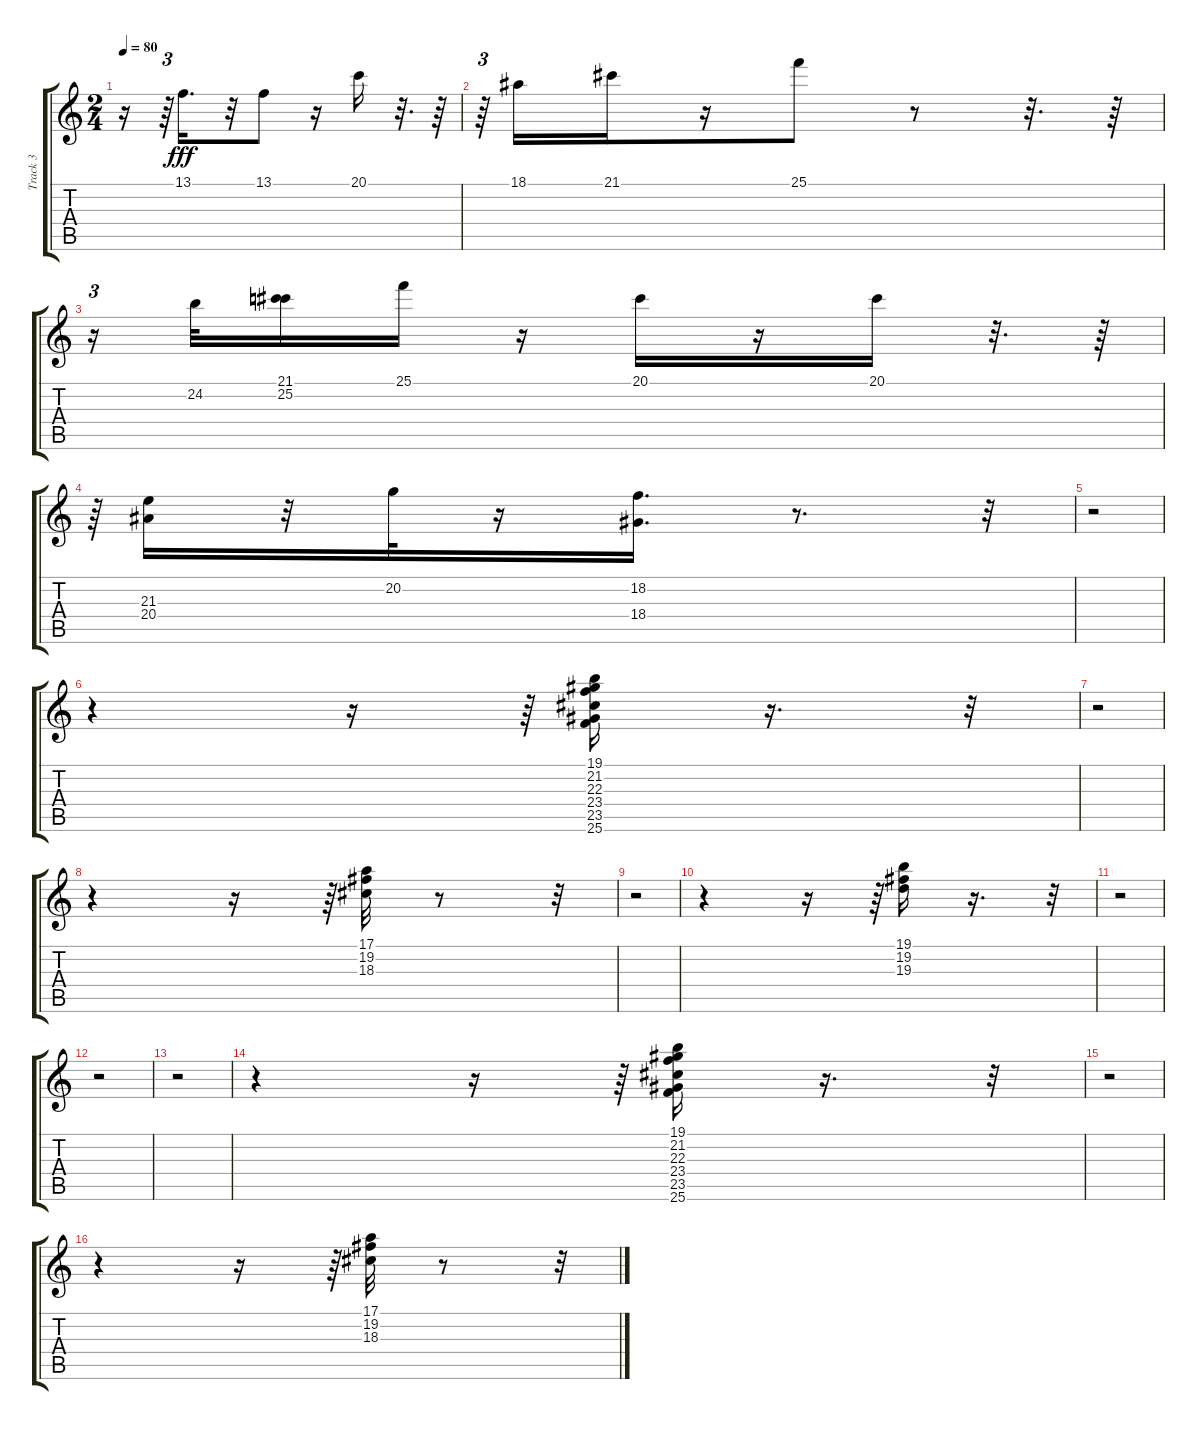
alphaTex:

\track ("Track 3" "Track 3") {instrument brightacousticpiano}
\staff {score tabs}
\tuning (E4 B3 G3 D3 A2 E2) {hide}
\ts (2 4)
\tempo 80
\clef g2
\ks c
r.16{dy fff} r.64{tu (3 2)} 13.1.16{d} r.32 13.1.8 r.16 20.1.16 r.32{d} r.64 |
r.64{tu (3 2)} 18.1.16 21.1.16 r.16 25.1.8 r.8 r.32{d} r.64 |
r.16{tu (3 2)} 24.2.32 (21.1 25.2).16 25.1.16 r.16 20.1.16 r.16 20.1.16 r.32{d} r.64 |
r.64{tu (3 2)} (21.3 20.4).16 r.32 20.2.32 r.16 (18.2 18.4).16{d} r.8{d} r.32{tu (3 2)} |
r.2 |
r.4 r.16 r.64{tu (3 2)} (19.1 21.2 22.3 23.4 23.5 25.6).16 r.16{d} r.32{tu (3 2)} |
r.2 |
r.4 r.16 r.64{tu (3 2)} (17.1 19.2 18.3).32 r.8 r.32{tu (3 2)} |
r.2 |
r.4 r.16 r.64{tu (3 2)} (19.1 19.2 19.3).16 r.16{d} r.32{tu (3 2)} |
r.2 |
r.2 |
r.2 |
r.4 r.16 r.64{tu (3 2)} (19.1 21.2 22.3 23.4 23.5 25.6).16 r.16{d} r.32{tu (3 2)} |
r.2 |
r.4 r.16 r.64{tu (3 2)} (17.1 19.2 18.3).32 r.8 r.32{tu (3 2)}
